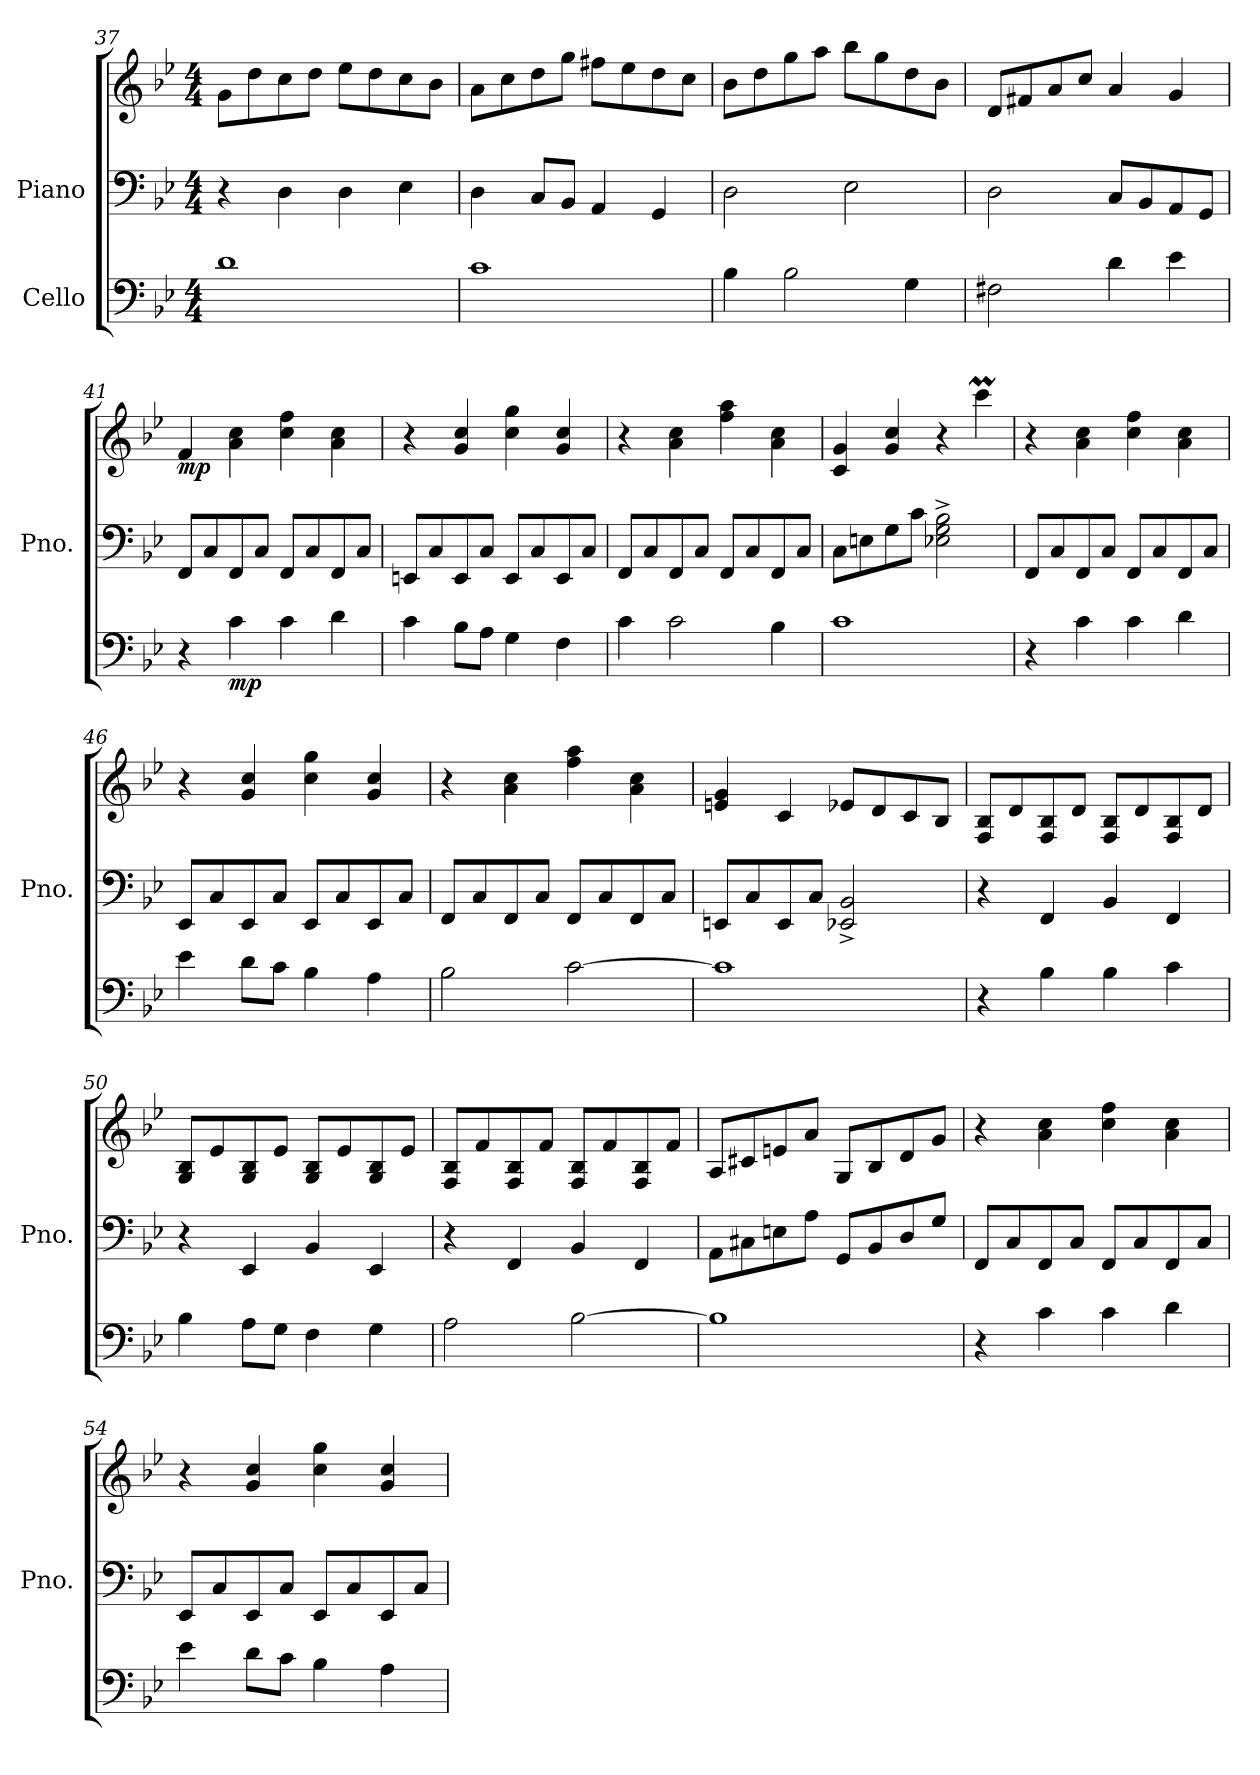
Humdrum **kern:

**kern	**dynam	**kern	**kern	**dynam
*part2	*part2	*part1	*part1	*part1
*staff3	*staff3	*staff2	*staff1	*staff1/2
*I"Cello	*	*I"Piano	*	*
*	*	*I'Pno.	*	*
*clefF4	*	*clefF4	*clefG2	*
*k[b-e-]	*	*k[b-e-]	*k[b-e-]	*
*g:	*	*g:	*g:	*
*M4/4	*	*M4/4	*M4/4	*
=37	=37	=37	=37	=37
1d	.	4r	8g\L	.
.	.	.	8dd\	.
.	.	4D\	8cc\	.
.	.	.	8dd\J	.
.	.	4D\	8ee-\L	.
.	.	.	8dd\	.
.	.	4E-\	8cc\	.
.	.	.	8b-\J	.
!!LO:LB:g=z
=38	=38	=38	=38	=38
1c	.	4D\	8a\L	.
.	.	.	8cc\	.
.	.	8C/L	8dd\	.
.	.	8BB-/J	8gg\J	.
.	.	4AA/	8ff#X\L	.
.	.	.	8ee-\	.
.	.	4GG/	8dd\	.
.	.	.	8cc\J	.
=39	=39	=39	=39	=39
4B-\	.	2D\	8b-\L	.
.	.	.	8dd\	.
2B-\	.	.	8gg\	.
.	.	.	8aa\J	.
.	.	2E-\	8bb-\L	.
.	.	.	8gg\	.
4G\	.	.	8dd\	.
.	.	.	8b-\J	.
=40	=40	=40	=40	=40
2F#X\	.	2D\	8d/L	.
.	.	.	8f#X/	.
.	.	.	8a/	.
.	.	.	8cc/J	.
4d\	.	8C/L	4a/	.
.	.	8BB-/	.	.
4e-\	.	8AA/	4g/	.
.	.	8GG/J	.	.
=41	=41	=41	=41	=41
!	!	!	!	!LO:DY:b
4r	.	8FF/L	4f/	mp
.	.	8C/	.	.
!	!LO:DY:b	!	!	!
4c\	mp	8FF/	4a\ 4cc\	.
.	.	8C/J	.	.
4c\	.	8FF/L	4cc\ 4ff\	.
.	.	8C/	.	.
4d\	.	8FF/	4a\ 4cc\	.
.	.	8C/J	.	.
!!LO:PB:g=z
=42	=42	=42	=42	=42
4c\	.	8EEn/L	4r	.
.	.	8C/	.	.
8B-\L	.	8EE/	4g/ 4cc/	.
8A\J	.	8C/J	.	.
4G\	.	8EE/L	4cc\ 4gg\	.
.	.	8C/	.	.
4F\	.	8EE/	4g/ 4cc/	.
.	.	8C/J	.	.
=43	=43	=43	=43	=43
4c\	.	8FF/L	4r	.
.	.	8C/	.	.
2c\	.	8FF/	4a\ 4cc\	.
.	.	8C/J	.	.
.	.	8FF/L	4ff\ 4aa\	.
.	.	8C/	.	.
4B-\	.	8FF/	4a\ 4cc\	.
.	.	8C/J	.	.
=44	=44	=44	=44	=44
1c	.	8C\L	4c/ 4g/	.
.	.	8En\	.	.
.	.	8G\	4g/ 4cc/	.
.	.	8c\J	.	.
.	.	2E-X\^> 2G\^> 2B-\^>	4r	.
.	.	.	4cccM\	.
=45	=45	=45	=45	=45
4r	.	8FF/L	4r	.
.	.	8C/	.	.
4c\	.	8FF/	4a\ 4cc\	.
.	.	8C/J	.	.
4c\	.	8FF/L	4cc\ 4ff\	.
.	.	8C/	.	.
4d\	.	8FF/	4a\ 4cc\	.
.	.	8C/J	.	.
!!LO:LB:g=z
=46	=46	=46	=46	=46
4e-\	.	8EE-/L	4r	.
.	.	8C/	.	.
8d\L	.	8EE-/	4g/ 4cc/	.
8c\J	.	8C/J	.	.
4B-\	.	8EE-/L	4cc\ 4gg\	.
.	.	8C/	.	.
4A\	.	8EE-/	4g/ 4cc/	.
.	.	8C/J	.	.
=47	=47	=47	=47	=47
2B-\	.	8FF/L	4r	.
.	.	8C/	.	.
.	.	8FF/	4a\ 4cc\	.
.	.	8C/J	.	.
[2c\	.	8FF/L	4ff\ 4aa\	.
.	.	8C/	.	.
.	.	8FF/	4a\ 4cc\	.
.	.	8C/J	.	.
=48	=48	=48	=48	=48
1c]	.	8EEn/L	4en/ 4g/	.
.	.	8C/	.	.
.	.	8EE/	4c/	.
.	.	8C/J	.	.
.	.	2EE-X/^< 2BB-/^<	8e-X/L	.
.	.	.	8d/	.
.	.	.	8c/	.
.	.	.	8B-/J	.
=49	=49	=49	=49	=49
4r	.	4r	8F/ 8B-/L	.
.	.	.	8d/	.
4B-\	.	4FF/	8F/ 8B-/	.
.	.	.	8d/J	.
4B-\	.	4BB-/	8F/ 8B-/L	.
.	.	.	8d/	.
4c\	.	4FF/	8F/ 8B-/	.
.	.	.	8d/J	.
!!LO:LB:g=z
=50	=50	=50	=50	=50
4B-\	.	4r	8G/ 8B-/L	.
.	.	.	8e-/	.
8A\L	.	4EE-/	8G/ 8B-/	.
8G\J	.	.	8e-/J	.
4F\	.	4BB-/	8G/ 8B-/L	.
.	.	.	8e-/	.
4G\	.	4EE-/	8G/ 8B-/	.
.	.	.	8e-/J	.
=51	=51	=51	=51	=51
2A\	.	4r	8F/ 8B-/L	.
.	.	.	8f/	.
.	.	4FF/	8F/ 8B-/	.
.	.	.	8f/J	.
[2B-\	.	4BB-/	8F/ 8B-/L	.
.	.	.	8f/	.
.	.	4FF/	8F/ 8B-/	.
.	.	.	8f/J	.
=52	=52	=52	=52	=52
1B-]	.	8AA\L	8A/L	.
.	.	8C#X\	8c#X/	.
.	.	8En\	8en/	.
.	.	8A\J	8a/J	.
.	.	8GG/L	8G/L	.
.	.	8BB-/	8B-/	.
.	.	8D/	8d/	.
.	.	8G/J	8g/J	.
=53	=53	=53	=53	=53
4r	.	8FF/L	4r	.
.	.	8C/	.	.
4c\	.	8FF/	4a\ 4cc\	.
.	.	8C/J	.	.
4c\	.	8FF/L	4cc\ 4ff\	.
.	.	8C/	.	.
4d\	.	8FF/	4a\ 4cc\	.
.	.	8C/J	.	.
!!LO:PB:g=z
=54	=54	=54	=54	=54
4e-\	.	8EE-/L	4r	.
.	.	8C/	.	.
8d\L	.	8EE-/	4g/ 4cc/	.
8c\J	.	8C/J	.	.
4B-\	.	8EE-/L	4cc\ 4gg\	.
.	.	8C/	.	.
4A\	.	8EE-/	4g/ 4cc/	.
.	.	8C/J	.	.
=	=	=	=	=
*-	*-	*-	*-	*-
